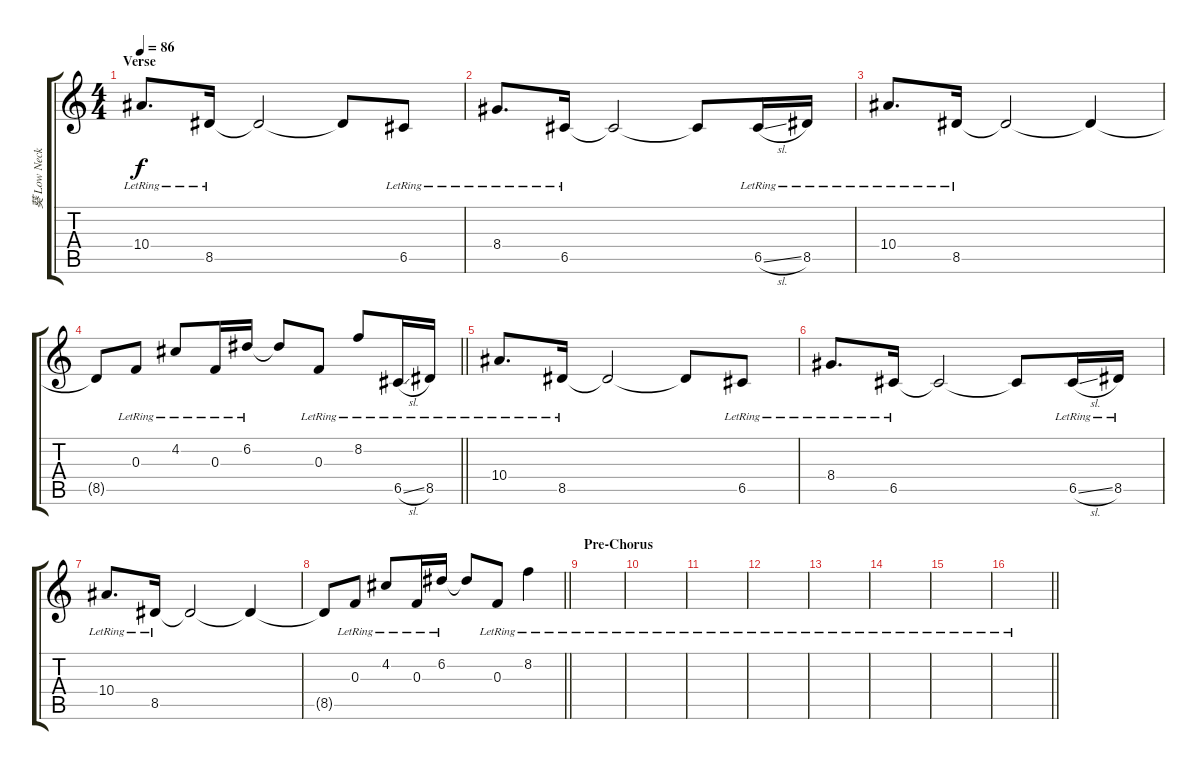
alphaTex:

\track ("葵 Low Neck" "葵 Low Neck") {instrument overdrivenguitar}
\staff {score tabs}
\tuning (D4 A3 F3 C3 G2 D2) {hide}
\ts (4 4)
\section ("" "Verse")
\tempo 86
\clef g2
\ks c
10.4{lr}.8{d dy f} 8.5{lr}.16 8.5{t}.2 8.5{t}.8 6.5{lr}.8 |
8.4{lr}.8{d} 6.5{lr}.16 6.5{t}.2 6.5{t}.8 6.5{sl lr}.16 8.5{lr}.16 |
10.4{lr}.8{d} 8.5{lr}.16 8.5{t}.2 8.5{t}.4 |
\barLineRight lightlight
8.5{t}.8 0.3{lr}.8 4.2{lr}.8 0.3{lr}.16 6.2{lr}.16 6.2{t}.8 0.3{lr}.8 8.2{lr}.8 6.5{sl lr}.16 8.5{lr}.16 |
10.4{lr}.8{d} 8.5{lr}.16 8.5{t}.2 8.5{t}.8 6.5{lr}.8 |
8.4{lr}.8{d} 6.5{lr}.16 6.5{t}.2 6.5{t}.8 6.5{sl lr}.16 8.5{lr}.16 |
10.4{lr}.8{d} 8.5{lr}.16 8.5{t}.2 8.5{t}.4 |
\barLineRight lightlight
8.5{t}.8 0.3{lr}.8 4.2{lr}.8 0.3{lr}.16 6.2{lr}.16 6.2{t}.8 0.3{lr}.8 8.2{lr}.4 |
\section ("" "Pre-Chorus")
|
|
|
|
|
|
|
\barLineRight lightlight
